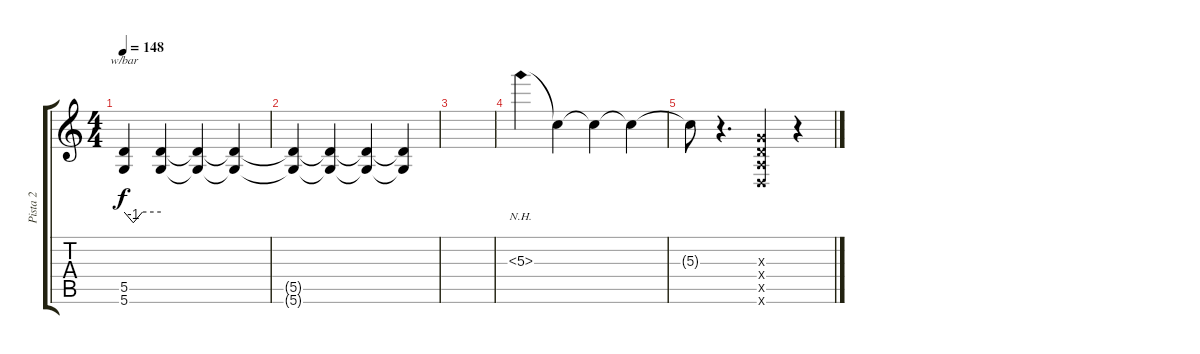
\track ("Pista 2" "Pista 2") {instrument distortionguitar}
\staff {score tabs}
\tuning (E4 B3 G3 D3 A2 D2) {hide}
\ts (4 4)
\tempo 148
\clef g2
\ks c
(5.5 5.6).4{tbe (custom default 0 0 15 -4 30 0 60 0) dy f} (5.5{t} 5.6{t}).4 (5.5{t} 5.6{t}).4 (5.5{t} 5.6{t}).4 |
(5.5{t} 5.6{t}).4{volume 0} (5.5{t} 5.6{t}).4 (5.5{t} 5.6{t}).4 (5.5{t} 5.6{t}).4 |
|
5.3{nh}.4{volume 13} 5.3{t}.4 5.3{t}.4 5.3{t}.4 |
5.3{t}.8 r.4{d} (0.3{x} 0.4{x} 0.5{x} 0.6{x}).4 r.4
